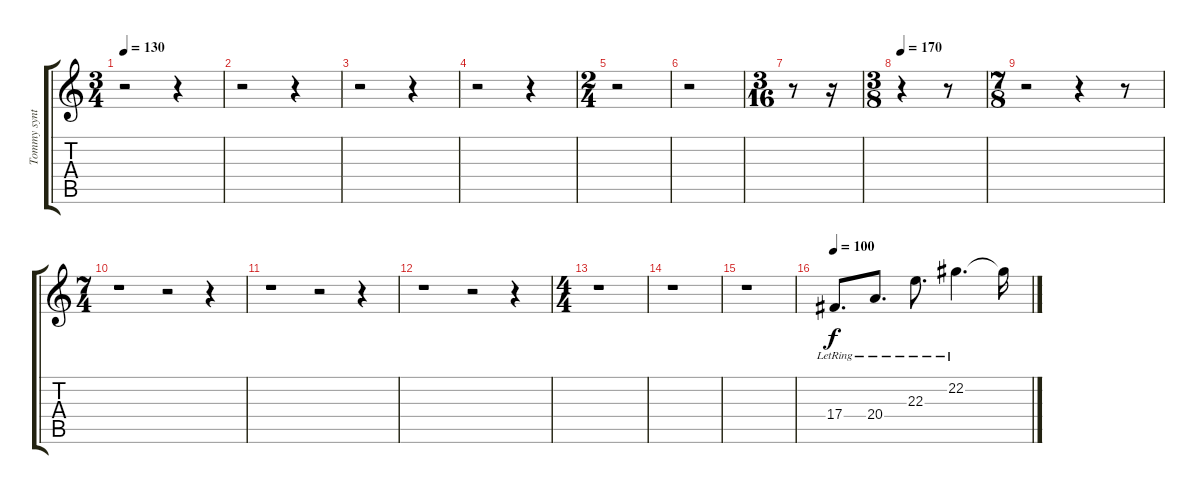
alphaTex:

\track ("Tommy synth" "Tommy synt") {instrument stringensemble1}
\staff {score tabs}
\tuning (Eb4 Bb3 Gb3 Db3 Ab2 Db2) {hide}
\ts (3 4)
\tempo 130
\clef g2
\ks c
r.2{dy f} r.4 |
r.2 r.4 |
r.2 r.4 |
r.2 r.4 |
\ts (2 4)
r.2 |
r.2 |
\ts (3 16)
r.8 r.16 |
\ts (3 8)
\tempo 170
r.4 r.8 |
\ts (7 8)
r.2 r.4 r.8 |
\ts (7 4)
r.1 r.2 r.4 |
r.1 r.2 r.4 |
r.1 r.2 r.4 |
\ts (4 4)
r.1 |
r.1 |
r.1{volume 0} |
\tempo 100
17.4{lr}.8{d volume 13 instrument acousticgrandpiano} 20.4{lr}.8{d} 22.3{lr}.8{d} 22.2{lr}.4{d} 22.2{t}.16
